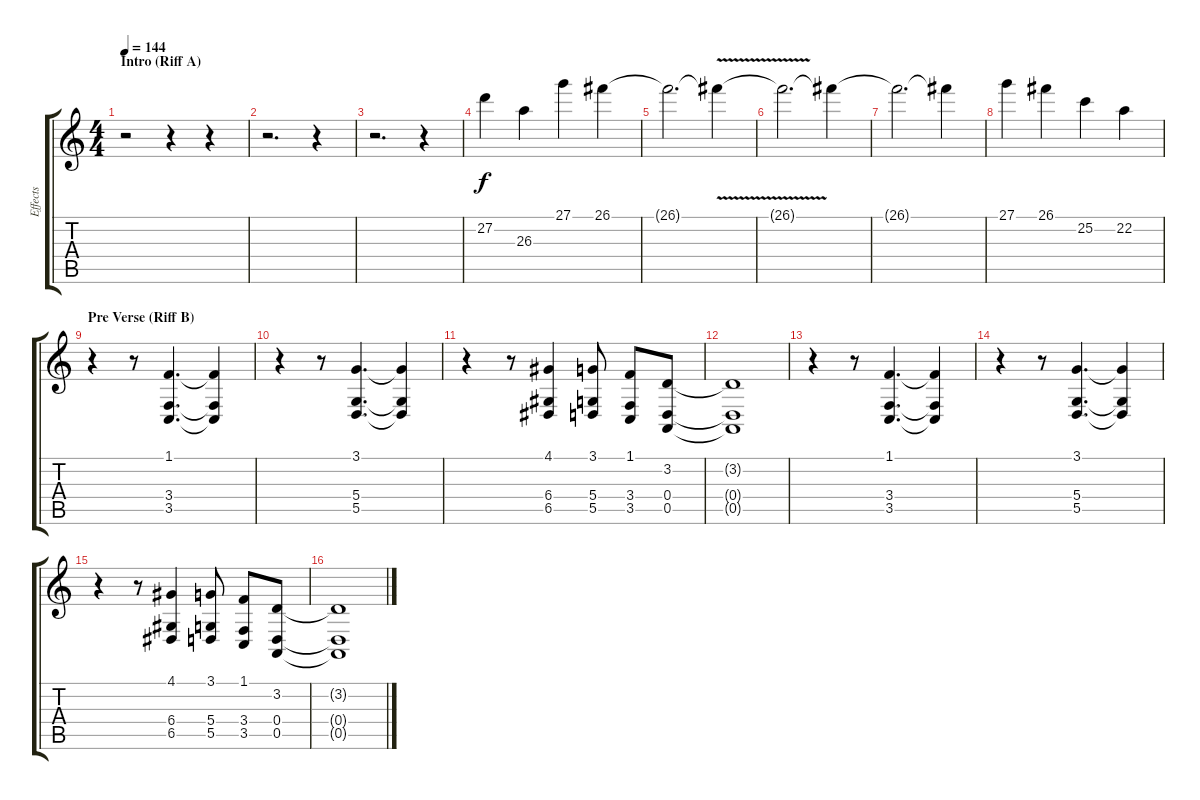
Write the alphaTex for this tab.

\track ("Effects" "Effects") {instrument lead1square}
\staff {score tabs}
\tuning (E4 B3 G3 D3 A2 D2) {hide}
\ts (4 4)
\section ("" "Intro (Riff A)")
\tempo 144
\clef g2
\ks c
r.2{dy f instrument lead1square} r.4 r.4 |
r.2{d} r.4 |
r.2{d} r.4 |
27.2.4 26.3.4 27.1.4 26.1.4 |
26.1{t}.2{d} 26.1{v t}.4 |
26.1{t}.2{d} 26.1{t}.4 |
26.1{t}.2{d} 26.1{t}.4 |
27.1.4 26.1.4 25.2.4 22.2.4 |
\section ("" "Pre Verse (Riff B)")
r.4 r.8 (1.1 3.4 3.5).4{d} (1.1{t} 3.4{t} 3.5{t}).4 |
r.4 r.8 (3.1 5.4 5.5).4{d} (3.1{t} 5.4{t} 5.5{t}).4 |
r.4 r.8 (4.1 6.4 6.5).4 (3.1 5.4 5.5).8 (1.1 3.4 3.5).8 (3.2 0.4 0.5).8 |
(3.2{t} 0.4{t} 0.5{t}).1 |
r.4 r.8 (1.1 3.4 3.5).4{d} (1.1{t} 3.4{t} 3.5{t}).4 |
r.4 r.8 (3.1 5.4 5.5).4{d} (3.1{t} 5.4{t} 5.5{t}).4 |
r.4 r.8 (4.1 6.4 6.5).4 (3.1 5.4 5.5).8 (1.1 3.4 3.5).8 (3.2 0.4 0.5).8 |
(3.2{t} 0.4{t} 0.5{t}).1
